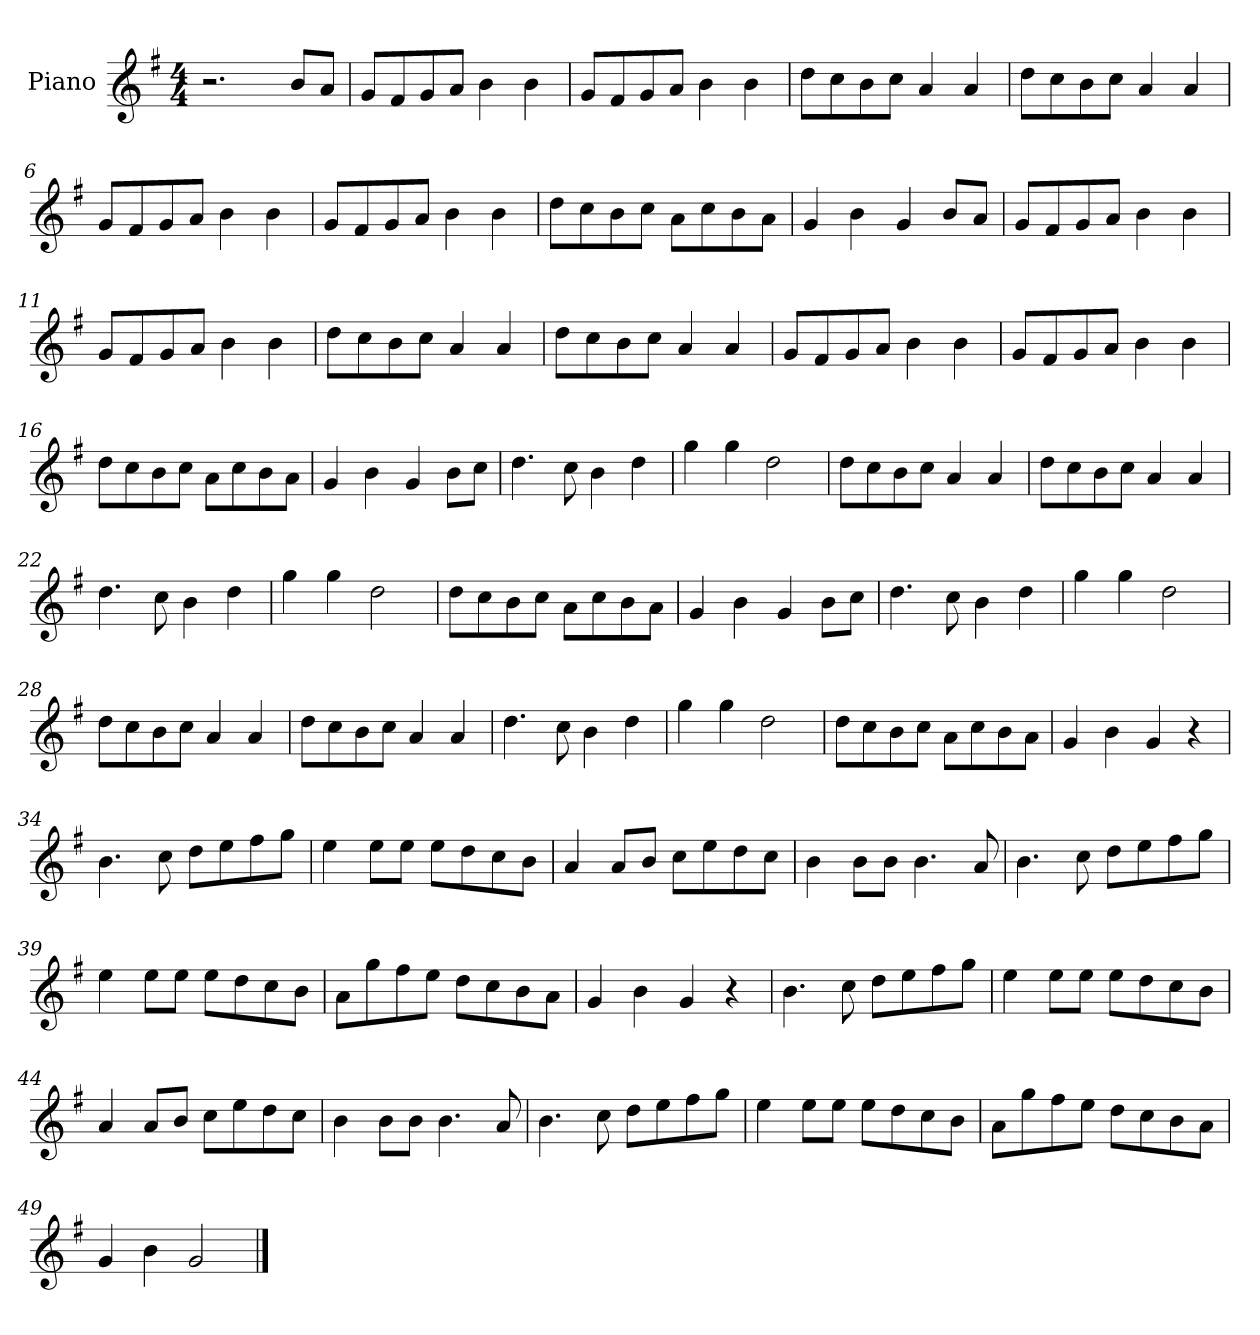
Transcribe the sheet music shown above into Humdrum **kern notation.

**kern
*part1
*staff1
*I"Piano
*I'Pno
*clefG2
*k[f#]
*M4/4
=1
2.r
8b/L
8a/J
=2
8g/L
8f#/
8g/
8a/J
4b\
4b\
=3
8g/L
8f#/
8g/
8a/J
4b\
4b\
=4
8dd\L
8cc\
8b\
8cc\J
4a/
4a/
=5
8dd\L
8cc\
8b\
8cc\J
4a/
4a/
=6
8g/L
8f#/
8g/
8a/J
4b\
4b\
=7
8g/L
8f#/
8g/
8a/J
4b\
4b\
=8
8dd\L
8cc\
8b\
8cc\J
8a\L
8cc\
8b\
8a\J
=9
4g/
4b\
4g/
8b/L
8a/J
=10
8g/L
8f#/
8g/
8a/J
4b\
4b\
=11
8g/L
8f#/
8g/
8a/J
4b\
4b\
=12
8dd\L
8cc\
8b\
8cc\J
4a/
4a/
=13
8dd\L
8cc\
8b\
8cc\J
4a/
4a/
=14
8g/L
8f#/
8g/
8a/J
4b\
4b\
=15
8g/L
8f#/
8g/
8a/J
4b\
4b\
=16
8dd\L
8cc\
8b\
8cc\J
8a\L
8cc\
8b\
8a\J
=17
4g/
4b\
4g/
8b\L
8cc\J
=18
4.dd\
8cc\
4b\
4dd\
=19
4gg\
4gg\
2dd\
=20
8dd\L
8cc\
8b\
8cc\J
4a/
4a/
=21
8dd\L
8cc\
8b\
8cc\J
4a/
4a/
=22
4.dd\
8cc\
4b\
4dd\
=23
4gg\
4gg\
2dd\
=24
8dd\L
8cc\
8b\
8cc\J
8a\L
8cc\
8b\
8a\J
=25
4g/
4b\
4g/
8b\L
8cc\J
=26
4.dd\
8cc\
4b\
4dd\
=27
4gg\
4gg\
2dd\
=28
8dd\L
8cc\
8b\
8cc\J
4a/
4a/
=29
8dd\L
8cc\
8b\
8cc\J
4a/
4a/
=30
4.dd\
8cc\
4b\
4dd\
=31
4gg\
4gg\
2dd\
=32
8dd\L
8cc\
8b\
8cc\J
8a\L
8cc\
8b\
8a\J
=33
4g/
4b\
4g/
4r
=34
4.b\
8cc\
8dd\L
8ee\
8ff#\
8gg\J
=35
4ee\
8ee\L
8ee\J
8ee\L
8dd\
8cc\
8b\J
=36
4a/
8a/L
8b/J
8cc\L
8ee\
8dd\
8cc\J
=37
4b\
8b\L
8b\J
4.b\
8a/
=38
4.b\
8cc\
8dd\L
8ee\
8ff#\
8gg\J
=39
4ee\
8ee\L
8ee\J
8ee\L
8dd\
8cc\
8b\J
=40
8a\L
8gg\
8ff#\
8ee\J
8dd\L
8cc\
8b\
8a\J
=41
4g/
4b\
4g/
4r
=42
4.b\
8cc\
8dd\L
8ee\
8ff#\
8gg\J
=43
4ee\
8ee\L
8ee\J
8ee\L
8dd\
8cc\
8b\J
=44
4a/
8a/L
8b/J
8cc\L
8ee\
8dd\
8cc\J
=45
4b\
8b\L
8b\J
4.b\
8a/
=46
4.b\
8cc\
8dd\L
8ee\
8ff#\
8gg\J
=47
4ee\
8ee\L
8ee\J
8ee\L
8dd\
8cc\
8b\J
=48
8a\L
8gg\
8ff#\
8ee\J
8dd\L
8cc\
8b\
8a\J
=49
4g/
4b\
2g/
==
*-
